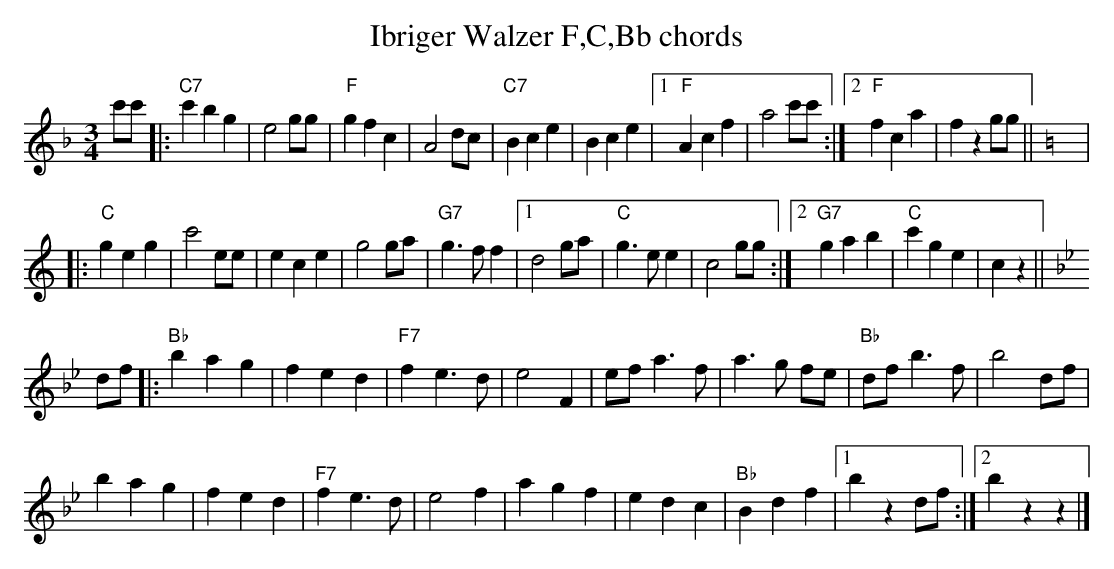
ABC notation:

X:1
T: Ibriger Walzer F,C,Bb chords
M:3/4
L:1/4
K:F %%MIDI gchordon
c'/c'/ |: "C7"c'bg | e2 g/g/ | "F"gfc | A2 d/c/ | "C7"Bce | Bce |1 "F"Acf | a2 c'/c'/ :|2 "F"fca | f z g/g/ ||[K:C] |:
 "C"geg | c'2 e/e/ | ece | g2 g/a/ | "G7"g>f f |1 d2 g/a/ | "C"g>e e | c2 g/g/ :|2 "G7"gab | "C"c'ge | c z  || [K:Bb]
d/f/ |: "Bb"bag | fed | "F7"fe>d | e2 F | e/f/ a>f | a>g f/e/ | "Bb"d/f/ b>f | b2 d/f/ |
bag | fed | "F7"fe>d | e2f | agf | edc | "Bb"Bdf |1 b z d/f/ :|2 b zz |]
